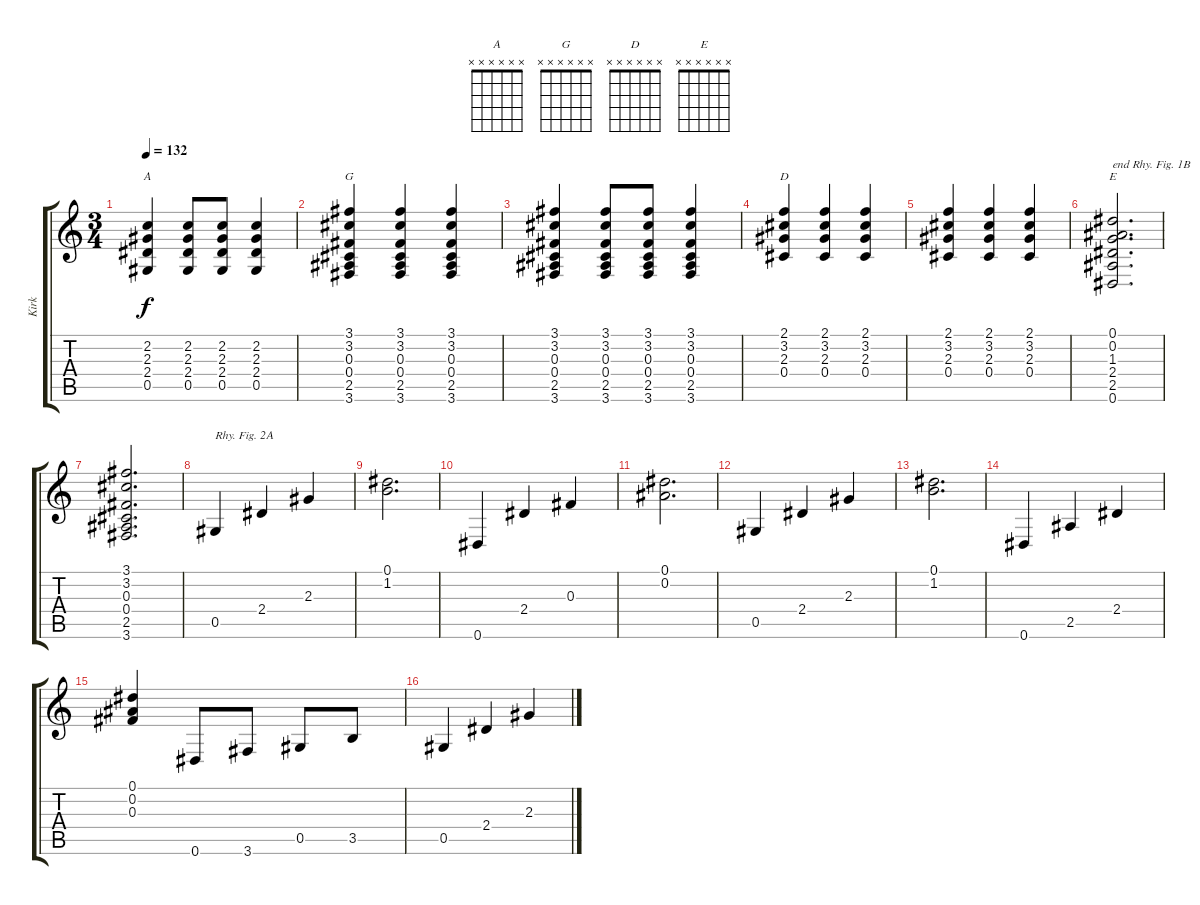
\track ("Kirk" "Kirk") {instrument electricguitarjazz}
\staff {score tabs}
\tuning (Eb4 Bb3 Gb3 Db3 Ab2 Eb2) {hide}
\chord ("A" x x x x x x)
\chord ("G" x x x x x x)
\chord ("D" x x x x x x)
\chord ("E" x x x x x x)
\ts (3 4)
\tempo 132
\clef g2
\ks c
(2.2 2.3 2.4 0.5).4{ch "A" dy f} (2.2 2.3 2.4 0.5).8 (2.2 2.3 2.4 0.5).8 (2.2 2.3 2.4 0.5).4 |
(3.1 3.2 0.3 0.4 2.5 3.6).4{ch "G"} (3.1 3.2 0.3 0.4 2.5 3.6).4 (3.1 3.2 0.3 0.4 2.5 3.6).4 |
(3.1 3.2 0.3 0.4 2.5 3.6).4 (3.1 3.2 0.3 0.4 2.5 3.6).8 (3.1 3.2 0.3 0.4 2.5 3.6).8 (3.1 3.2 0.3 0.4 2.5 3.6).4 |
(2.1 3.2 2.3 0.4).4{ch "D"} (2.1 3.2 2.3 0.4).4 (2.1 3.2 2.3 0.4).4 |
(2.1 3.2 2.3 0.4).4 (2.1 3.2 2.3 0.4).4 (2.1 3.2 2.3 0.4).4 |
(0.1 0.2 1.3 2.4 2.5 0.6).2{d ch "E" txt "end Rhy. Fig. 1B"} |
(3.1 3.2 0.3 0.4 2.5 3.6).2{d} |
0.5.4{txt "Rhy. Fig. 2A"} 2.4.4 2.3.4 |
(0.1 1.2).2{d} |
0.6.4 2.4.4 0.3.4 |
(0.1 0.2).2{d} |
0.5.4 2.4.4 2.3.4 |
(0.1 1.2).2{d} |
0.6.4 2.5.4 2.4.4 |
(0.1 0.2 0.3).4 0.6.8 3.6.8 0.5.8 3.5.8 |
0.5.4 2.4.4 2.3.4
